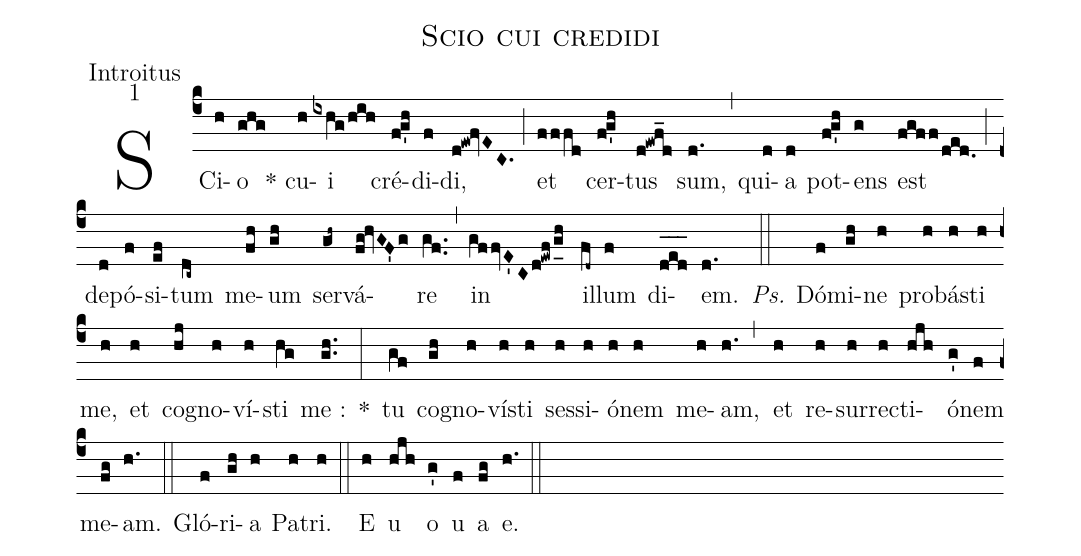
name:Scio cui credidi;
office-part:Introitus;
mode:1;
%%
(c4) SCi(h)o(ghg) () * cu(h)i(ixhg/hih) cré(fg'h)di(f)di,(d!ew!fvEC.) (;) et(fffd) cer(fg'h)tus(d!ewf_d) sum,(d.) (,) qui(d)a(d) pot(fg'h)ens(g) est(fgff/ded.) (;) de(d)pó(f)si(ef)tum(dc~) me(fh)um(gh) ser(gh~)vá(fg!hvGF'g)re(gf..) (,) in(gffvE'Cd!ewf/g_[uh:l]h) il(fd~)lum(f) di(d_[oh:h]e_[oh:h]d_[oh:h])em.(d.) (::) <i>Ps.</i> Dó(f)mi(gh)ne(h) pro(h)bá(h)sti(h) me,(h) et(h) co(hj)gno(h)ví(h)sti(hg) me :(gh..) *(:) tu(gf) co(gh)gno(h)ví(h)sti(h) ses(h)si(h)ó(h)nem(h) me(h)am,(h.) (,) et(h) re(h)sur(h)re(h)cti(hjh)ó(g')nem(f) me(fg)am.(h.) (::) Gló(f)ri(gh)a(h) Pa(h)tri.(h) (::) <eu>E(h) u(hjh) o(g') u(f) a(fg) e.</eu>(h.) (::)
